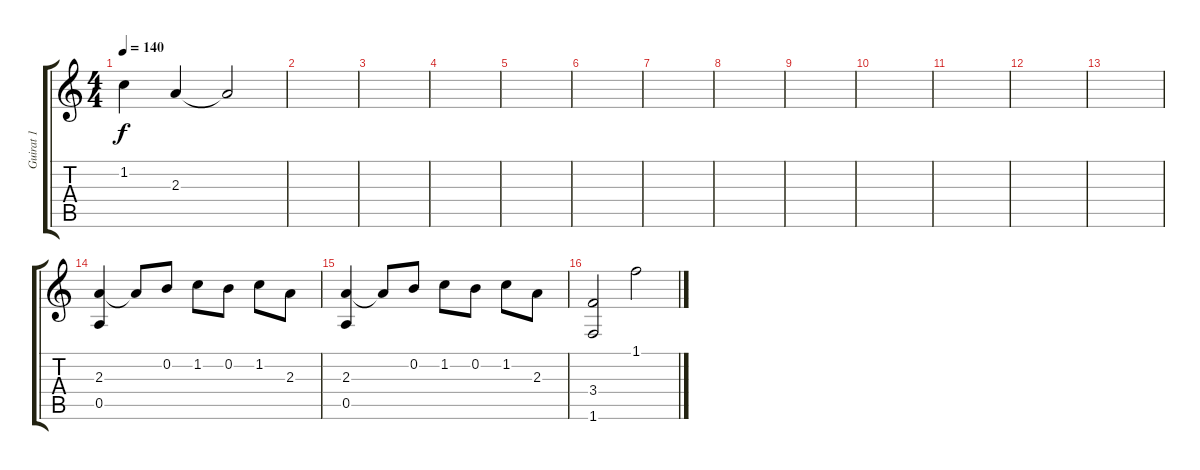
\track ("Guirat 1" "Guirat 1") {instrument electricguitarjazz}
\staff {score tabs}
\tuning (E4 B3 G3 D3 A2 E2) {hide}
\ts (4 4)
\tempo 140
\clef g2
\ks c
1.2.4{dy f} 2.3.4 2.3{t}.2 |
|
|
|
|
|
|
|
|
|
|
|
|
(2.3 0.5).4 2.3{t}.8 0.2.8 1.2.8 0.2.8 1.2.8 2.3.8 |
(2.3 0.5).4 2.3{t}.8 0.2.8 1.2.8 0.2.8 1.2.8 2.3.8 |
(3.4 1.6).2 1.1.2
